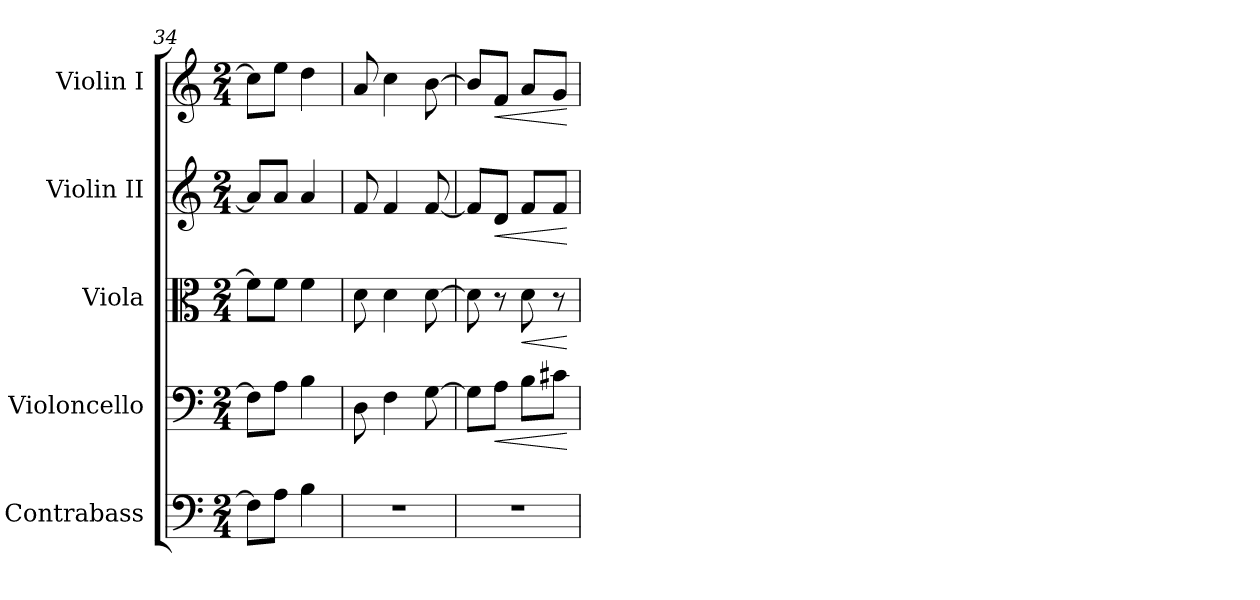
**kern	**kern	**dynam	**kern	**dynam	**kern	**dynam	**kern	**dynam
*part5	*part4	*part4	*part3	*part3	*part2	*part2	*part1	*part1
*staff5	*staff4	*staff4	*staff3	*staff3	*staff2	*staff2	*staff1	*staff1
*I"Contrabass	*I"Violoncello	*	*I"Viola	*	*I"Violin II	*	*I"Violin I	*
*I'Cb.	*I'Vc.	*	*I'Vla.	*	*I'Vln. II	*	*I'Vln. I	*
*clefF4	*clefF4	*	*clefC3	*	*clefG2	*	*clefG2	*
*ITrd7c12	*	*	*	*	*	*	*	*
*k[]	*k[]	*	*k[]	*	*k[]	*	*k[]	*
*M2/4	*M2/4	*	*M2/4	*	*M2/4	*	*M2/4	*
=34	=34	=34	=34	=34	=34	=34	=34	=34
8FF\L]	8F\L]	.	8f\L]	.	8a/L]	.	8cc\L]	.
8AA\J	8A\J	.	8f\J	.	8a/J	.	8ee\J	.
4BB\	4B\	.	4f\	.	4a/	.	4dd\	.
=35	=35	=35	=35	=35	=35	=35	=35	=35
2r	8D\	.	8d\	.	8f/	.	8a/	.
.	4F\	.	4d\	.	4f/	.	4cc\	.
.	[8G\	.	[8d\	.	[8f/	.	[8b\	.
=36	=36	=36	=36	=36	=36	=36	=36	=36
2r	8G\L]	.	8d\]	.	8f/L]	.	8b/L]	.
!	!	!LO:HP:b	!	!	!	!LO:HP:b	!	!LO:HP:b
.	8A\J	<	8r	.	8d/J	<	8f/J	<
!	!	!	!	!LO:HP:b	!	!	!	!
.	8B\L	.	8d\	<	8f/L	.	8a/L	.
.	8c#X\J	.	8r	.	8f/J	.	8g/J	.
.	.	[	.	[	.	[	.	[
=	=	=	=	=	=	=	=	=
*-	*-	*-	*-	*-	*-	*-	*-	*-
